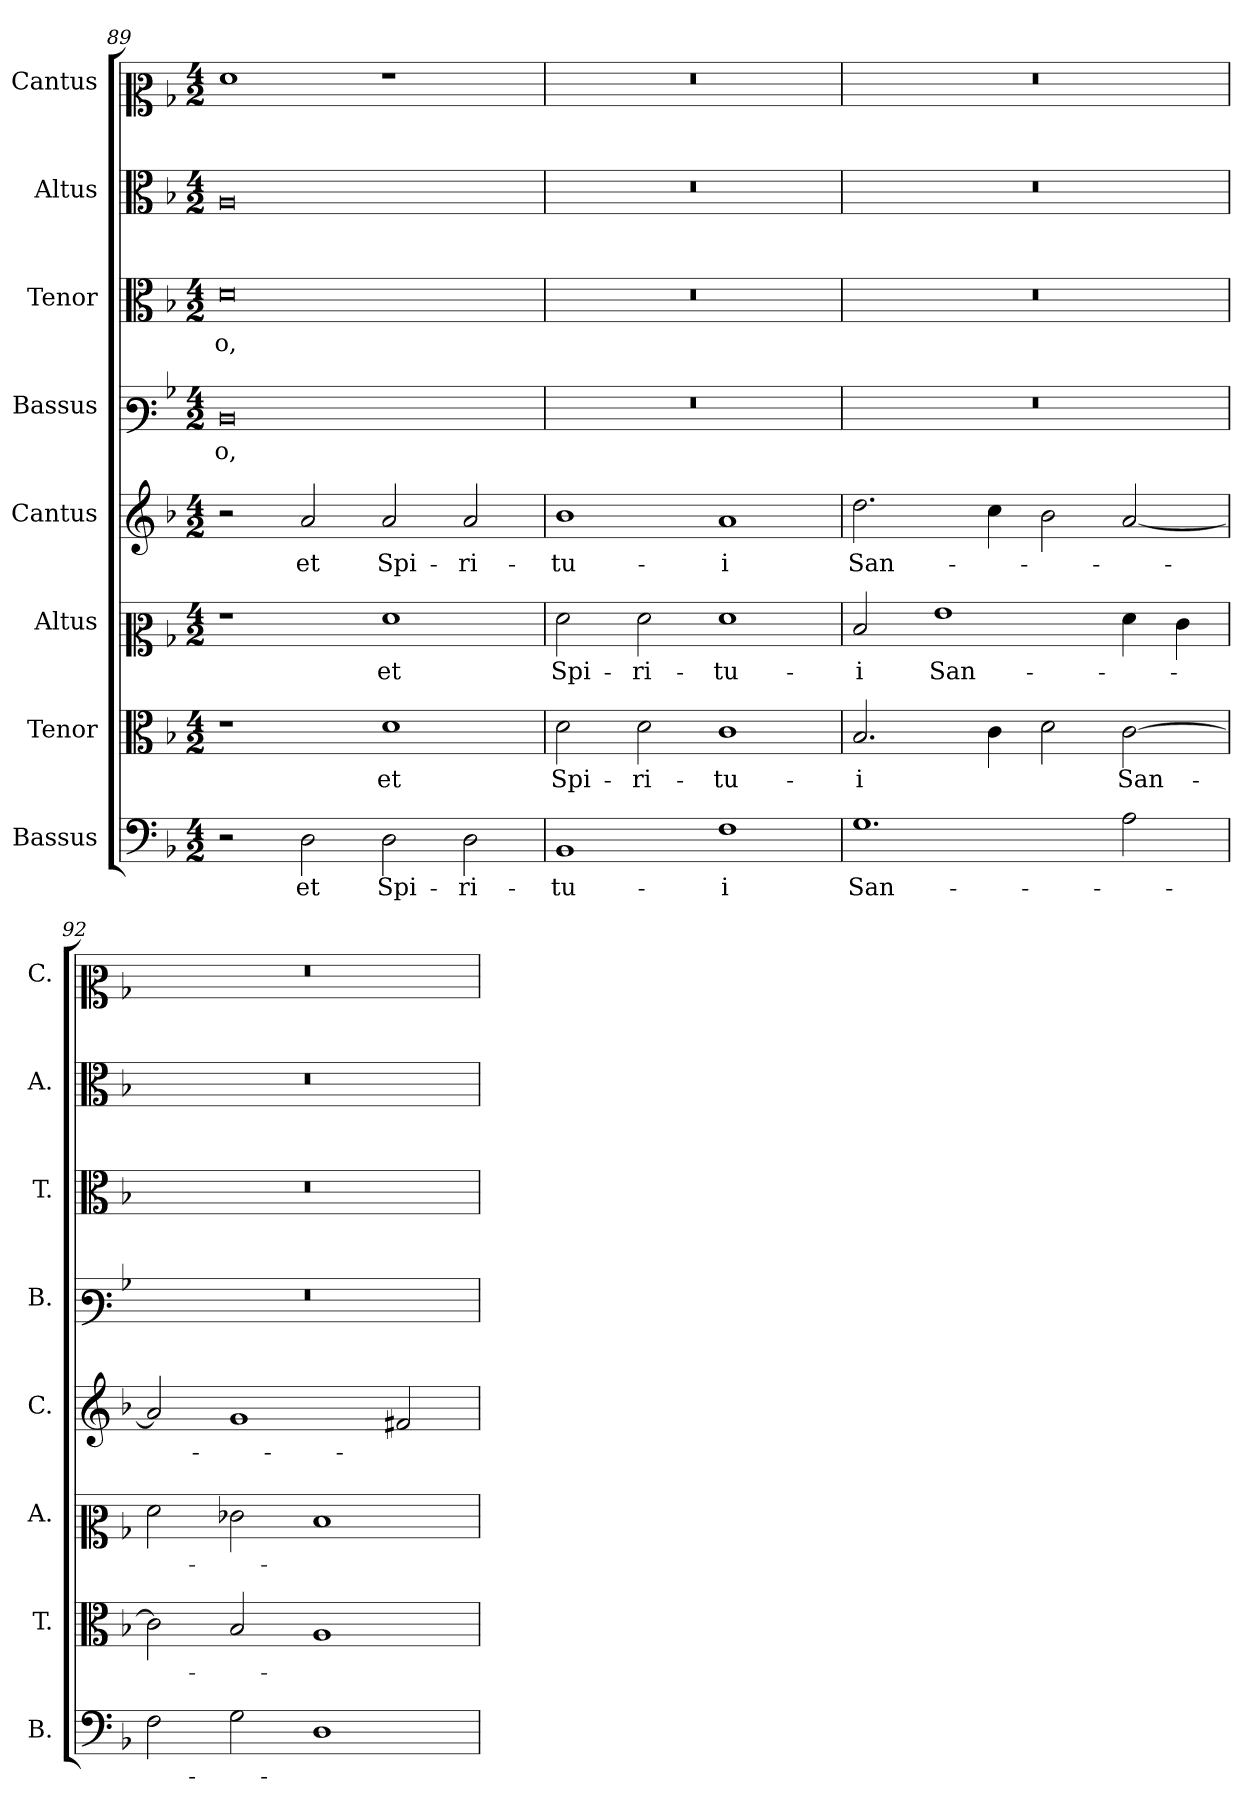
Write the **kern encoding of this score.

**kern	**text	**kern	**text	**kern	**text	**kern	**text	**kern	**text	**kern	**text	**kern	**kern
*part8	*part8	*part7	*part7	*part6	*part6	*part5	*part5	*part4	*part4	*part3	*part3	*part2	*part1
*staff8	*staff8	*staff7	*staff7	*staff6	*staff6	*staff5	*staff5	*staff4	*staff4	*staff3	*staff3	*staff2	*staff1
*I"Bassus	*	*I"Tenor	*	*I"Altus	*	*I"Cantus	*	*I"Bassus	*	*I"Tenor	*	*I"Altus	*I"Cantus
*I'B.	*	*I'T.	*	*I'A.	*	*I'C.	*	*I'B.	*	*I'T.	*	*I'A.	*I'C.
*clefF4	*	*clefC3	*	*clefC2	*	*clefG2	*	*clefF3	*	*clefC3	*	*clefC3	*clefC2
*k[b-]	*	*k[b-]	*	*k[b-]	*	*k[b-]	*	*k[b-]	*	*k[b-]	*	*k[b-]	*k[b-]
*M4/2	*	*M4/2	*	*M4/2	*	*M4/2	*	*M4/2	*	*M4/2	*	*M4/2	*M4/2
=89	=89	=89	=89	=89	=89	=89	=89	=89	=89	=89	=89	=89	=89
!	!	!	!	!	!	!	!	!	!LO:LY:b	!	!LO:LY:b	!	!
2r	.	1r	.	1r	.	2r	.	0D	-o,	0d	-o,	0A	1f
!	!LO:LY:b	!	!	!	!	!	!LO:LY:b	!	!	!	!	!	!
2D\	et	.	.	.	.	2a/	et	.	.	.	.	.	.
!	!LO:LY:b	!	!LO:LY:b	!	!LO:LY:b	!	!LO:LY:b	!	!	!	!	!	!
2D\	Spi-	1d	et	1f	et	2a/	Spi-	.	.	.	.	.	1r
!	!LO:LY:b	!	!	!	!	!	!LO:LY:b	!	!	!	!	!	!
2D\	-ri-	.	.	.	.	2a/	-ri-	.	.	.	.	.	.
=90	=90	=90	=90	=90	=90	=90	=90	=90	=90	=90	=90	=90	=90
!	!LO:LY:b	!	!LO:LY:b	!	!LO:LY:b	!	!LO:LY:b	!	!	!	!	!	!
1BB-	-tu-	2d\	Spi-	2f\	Spi-	1b-	-tu-	0r	.	0r	.	0r	0r
!	!	!	!LO:LY:b	!	!LO:LY:b	!	!	!	!	!	!	!	!
.	.	2d\	-ri-	2f\	-ri-	.	.	.	.	.	.	.	.
!	!LO:LY:b	!	!LO:LY:b	!	!LO:LY:b	!	!LO:LY:b	!	!	!	!	!	!
1F	-i	1c	-tu-	1f	-tu-	1a	-i	.	.	.	.	.	.
=91	=91	=91	=91	=91	=91	=91	=91	=91	=91	=91	=91	=91	=91
!	!LO:LY:b	!	!LO:LY:b	!	!LO:LY:b	!	!LO:LY:b	!	!	!	!	!	!
1.G	San-	2.B-/	-i	2d/	-i	2.dd\	San-	0r	.	0r	.	0r	0r
!	!	!	!	!	!LO:LY:b	!	!	!	!	!	!	!	!
.	.	.	.	1g	San-	.	.	.	.	.	.	.	.
.	.	4c\	.	.	.	4cc\	.	.	.	.	.	.	.
.	.	2d\	.	.	.	2b-\	.	.	.	.	.	.	.
!	!	!	!LO:LY:b	!	!	!	!	!	!	!	!	!	!
2A\	.	[2c\	San-	4f\	.	[2a/	.	.	.	.	.	.	.
.	.	.	.	4e\	.	.	.	.	.	.	.	.	.
=92	=92	=92	=92	=92	=92	=92	=92	=92	=92	=92	=92	=92	=92
2F\	.	2c\]	.	2f\	.	2a/]	.	0r	.	0r	.	0r	0r
2G\	.	2B-/	.	2e-X\	.	1g	.	.	.	.	.	.	.
1D	.	1A	.	1d	.	.	.	.	.	.	.	.	.
.	.	.	.	.	.	2f#X/	.	.	.	.	.	.	.
=	=	=	=	=	=	=	=	=	=	=	=	=	=
*-	*-	*-	*-	*-	*-	*-	*-	*-	*-	*-	*-	*-	*-
